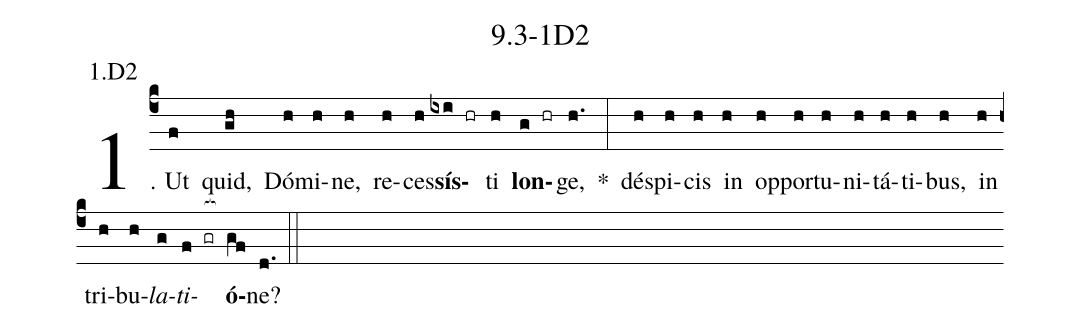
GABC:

name: 9.3-1D2;
annotation: 1.D2;
%%
(c4)1. Ut(f) quid,(gh) Dó(h)mi(h)ne,(h) re(h)ces(h)<b>sís</b>(ixi hr)ti(h) <b>lon</b>(g hr)ge,(h.) *(:) dé(h)spi(h)cis(h) in(h) op(h)por(h)tu(h)ni(h)tá(h)ti(h)bus,(h) in(h) tri(h)bu(h)<i>la</i>(g)<i>ti</i>(f gr[ocb:1{])<b>ó</b>(gf[ocb:0}])ne?(d.) (::)


%E(h) u(h) o(g) u(f) a(gf) e.(d.) (::)
